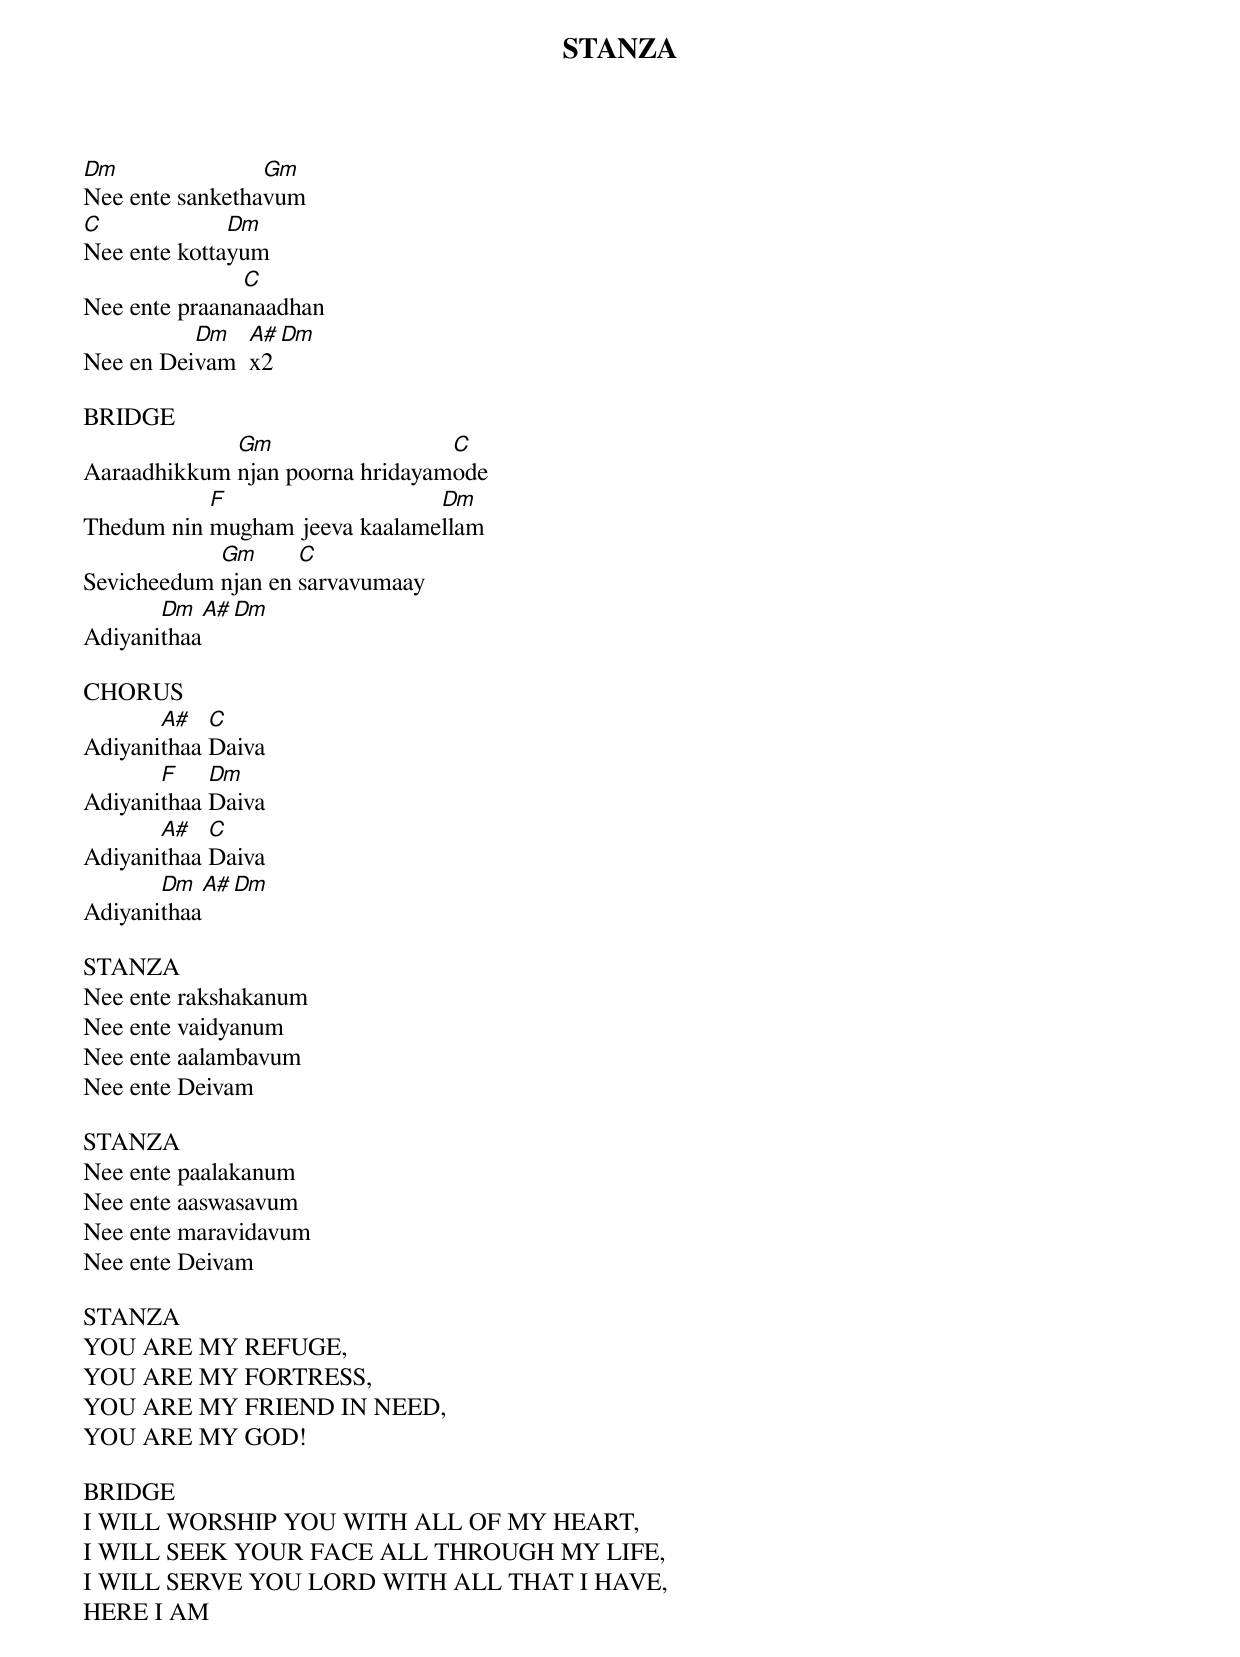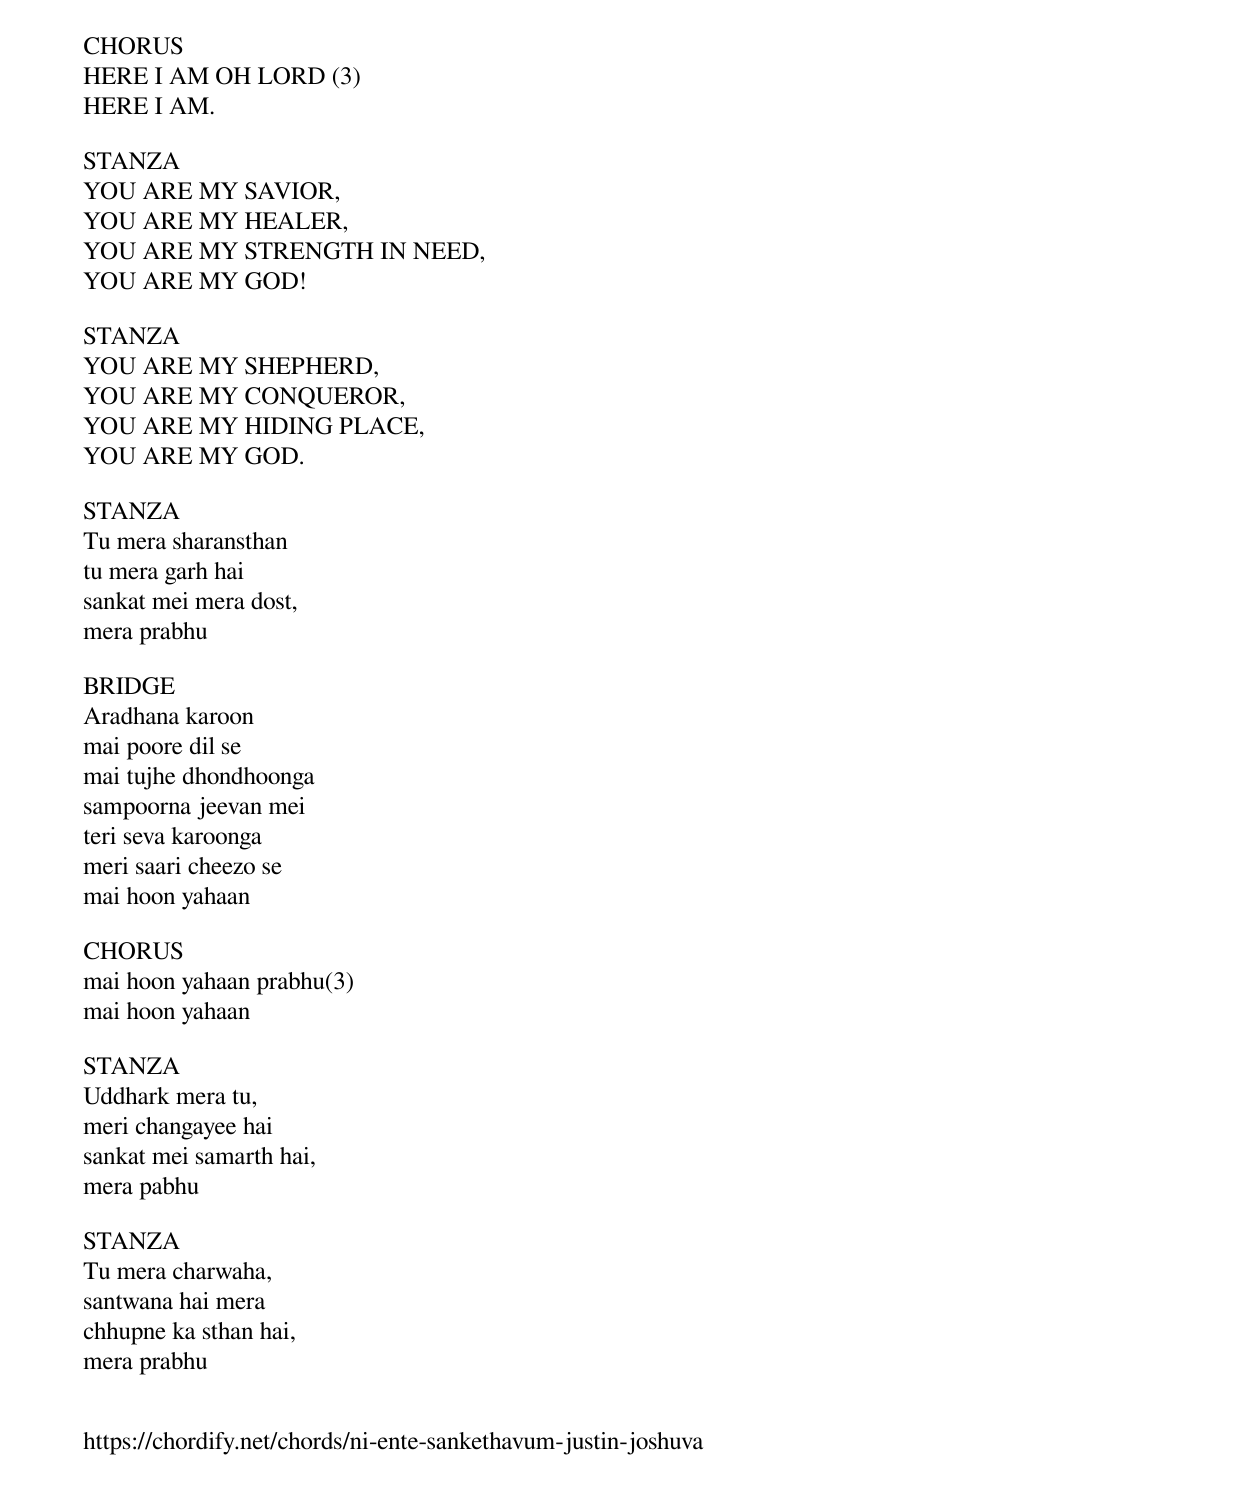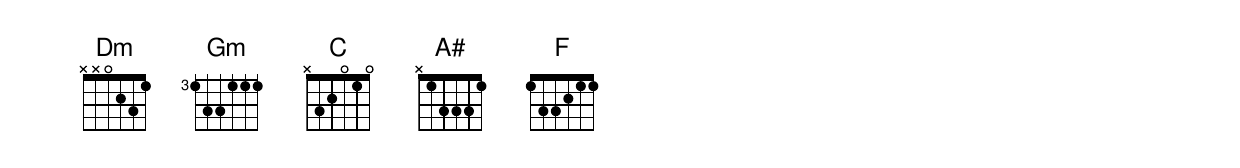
STANZA
Dm               Gm
Nee ente sankethavum
C             Dm
Nee ente kottayum
               C
Nee ente praananaadhan
          Dm   A#  Dm
Nee en Deivam  x2

BRIDGE
             Gm                  C
Aaraadhikkum njan poorna hridayamode
           F                   Dm
Thedum nin mugham jeeva kaalamellam
            Gm      C
Sevicheedum njan en sarvavumaay
       Dm    A#  Dm
Adiyanithaa

CHORUS
       A#   C
Adiyanithaa Daiva
       F    Dm
Adiyanithaa Daiva
       A#   C
Adiyanithaa Daiva
       Dm    A#  Dm
Adiyanithaa

STANZA
Nee ente rakshakanum
Nee ente vaidyanum
Nee ente aalambavum
Nee ente Deivam

STANZA
Nee ente paalakanum
Nee ente aaswasavum
Nee ente maravidavum
Nee ente Deivam

STANZA
YOU ARE MY REFUGE,
YOU ARE MY FORTRESS,
YOU ARE MY FRIEND IN NEED,
YOU ARE MY GOD!

BRIDGE
I WILL WORSHIP YOU WITH ALL OF MY HEART,
I WILL SEEK YOUR FACE ALL THROUGH MY LIFE,
I WILL SERVE YOU LORD WITH ALL THAT I HAVE,
HERE I AM

CHORUS
HERE I AM OH LORD (3)
HERE I AM.

STANZA
YOU ARE MY SAVIOR,
YOU ARE MY HEALER,
YOU ARE MY STRENGTH IN NEED,
YOU ARE MY GOD!

STANZA
YOU ARE MY SHEPHERD,
YOU ARE MY CONQUEROR,
YOU ARE MY HIDING PLACE,
YOU ARE MY GOD.

STANZA
Tu mera sharansthan
tu mera garh hai
sankat mei mera dost,
mera prabhu

BRIDGE
Aradhana karoon
mai poore dil se
mai tujhe dhondhoonga
sampoorna jeevan mei
teri seva karoonga
meri saari cheezo se
mai hoon yahaan

CHORUS
mai hoon yahaan prabhu(3)
mai hoon yahaan

STANZA
Uddhark mera tu,
meri changayee hai
sankat mei samarth hai,
mera pabhu

STANZA
Tu mera charwaha,
santwana hai mera
chhupne ka sthan hai,
mera prabhu


https://chordify.net/chords/ni-ente-sankethavum-justin-joshuva
